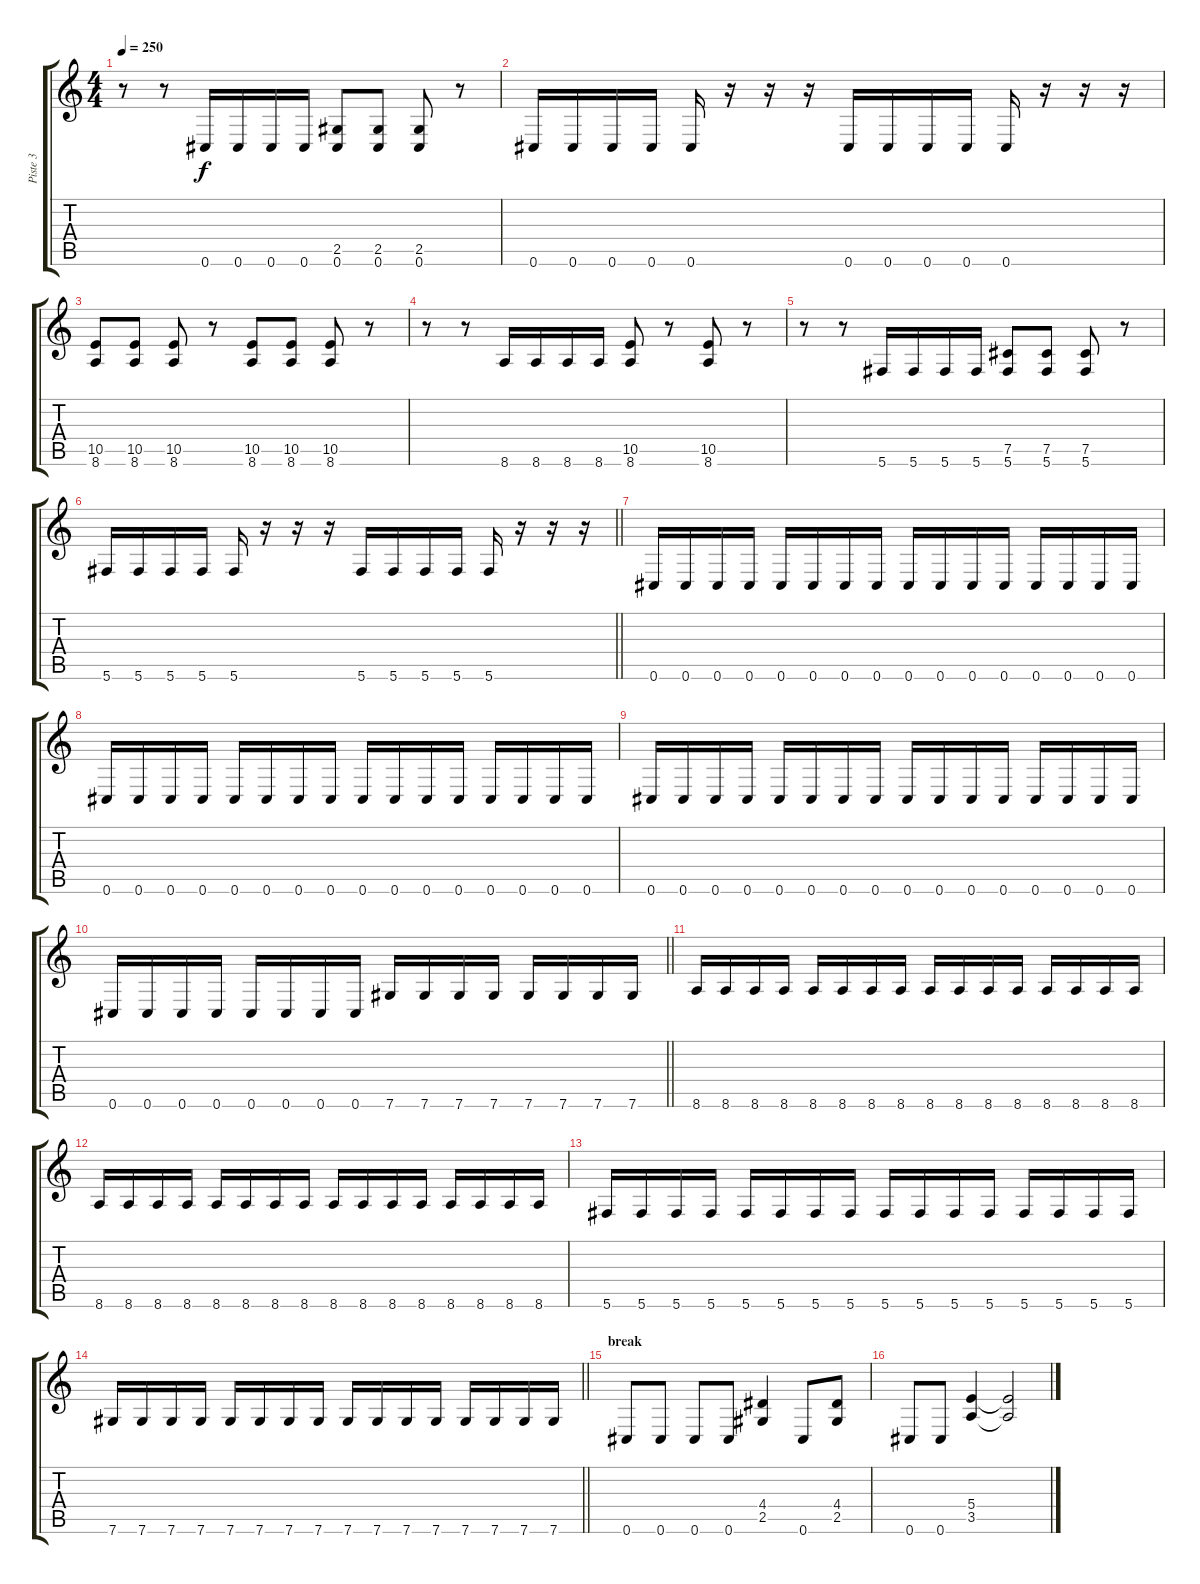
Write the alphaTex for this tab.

\track ("Piste 3" "Piste 3") {instrument distortionguitar}
\staff {score tabs}
\tuning (Db4 Ab3 E3 B2 Gb2 Db2) {hide}
\ts (4 4)
\tempo 250
\clef g2
\ks c
r.8{dy f} r.8 0.6.16 0.6.16 0.6.16 0.6.16 (2.5 0.6).8 (2.5 0.6).8 (2.5 0.6).8 r.8 |
0.6.16 0.6.16 0.6.16 0.6.16 0.6.16 r.16 r.16 r.16 0.6.16 0.6.16 0.6.16 0.6.16 0.6.16 r.16 r.16 r.16 |
(10.5 8.6).8 (10.5 8.6).8 (10.5 8.6).8 r.8 (10.5 8.6).8 (10.5 8.6).8 (10.5 8.6).8 r.8 |
r.8 r.8 8.6.16 8.6.16 8.6.16 8.6.16 (10.5 8.6).8 r.8 (10.5 8.6).8 r.8 |
r.8 r.8 5.6.16 5.6.16 5.6.16 5.6.16 (7.5 5.6).8 (7.5 5.6).8 (7.5 5.6).8 r.8 |
\barLineRight lightlight
5.6.16 5.6.16 5.6.16 5.6.16 5.6.16 r.16 r.16 r.16 5.6.16 5.6.16 5.6.16 5.6.16 5.6.16 r.16 r.16 r.16 |
0.6.16 0.6.16 0.6.16 0.6.16 0.6.16 0.6.16 0.6.16 0.6.16 0.6.16 0.6.16 0.6.16 0.6.16 0.6.16 0.6.16 0.6.16 0.6.16 |
0.6.16 0.6.16 0.6.16 0.6.16 0.6.16 0.6.16 0.6.16 0.6.16 0.6.16 0.6.16 0.6.16 0.6.16 0.6.16 0.6.16 0.6.16 0.6.16 |
0.6.16 0.6.16 0.6.16 0.6.16 0.6.16 0.6.16 0.6.16 0.6.16 0.6.16 0.6.16 0.6.16 0.6.16 0.6.16 0.6.16 0.6.16 0.6.16 |
\barLineRight lightlight
0.6.16 0.6.16 0.6.16 0.6.16 0.6.16 0.6.16 0.6.16 0.6.16 7.6.16 7.6.16 7.6.16 7.6.16 7.6.16 7.6.16 7.6.16 7.6.16 |
8.6.16 8.6.16 8.6.16 8.6.16 8.6.16 8.6.16 8.6.16 8.6.16 8.6.16 8.6.16 8.6.16 8.6.16 8.6.16 8.6.16 8.6.16 8.6.16 |
8.6.16 8.6.16 8.6.16 8.6.16 8.6.16 8.6.16 8.6.16 8.6.16 8.6.16 8.6.16 8.6.16 8.6.16 8.6.16 8.6.16 8.6.16 8.6.16 |
5.6.16 5.6.16 5.6.16 5.6.16 5.6.16 5.6.16 5.6.16 5.6.16 5.6.16 5.6.16 5.6.16 5.6.16 5.6.16 5.6.16 5.6.16 5.6.16 |
\barLineRight lightlight
7.6.16 7.6.16 7.6.16 7.6.16 7.6.16 7.6.16 7.6.16 7.6.16 7.6.16 7.6.16 7.6.16 7.6.16 7.6.16 7.6.16 7.6.16 7.6.16 |
\section ("" "break")
0.6.8 0.6.8 0.6.8 0.6.8 (4.4 2.5).4 0.6.8 (4.4 2.5).8 |
0.6.8 0.6.8 (5.4 3.5).4 (5.4{t} 3.5{t}).2
